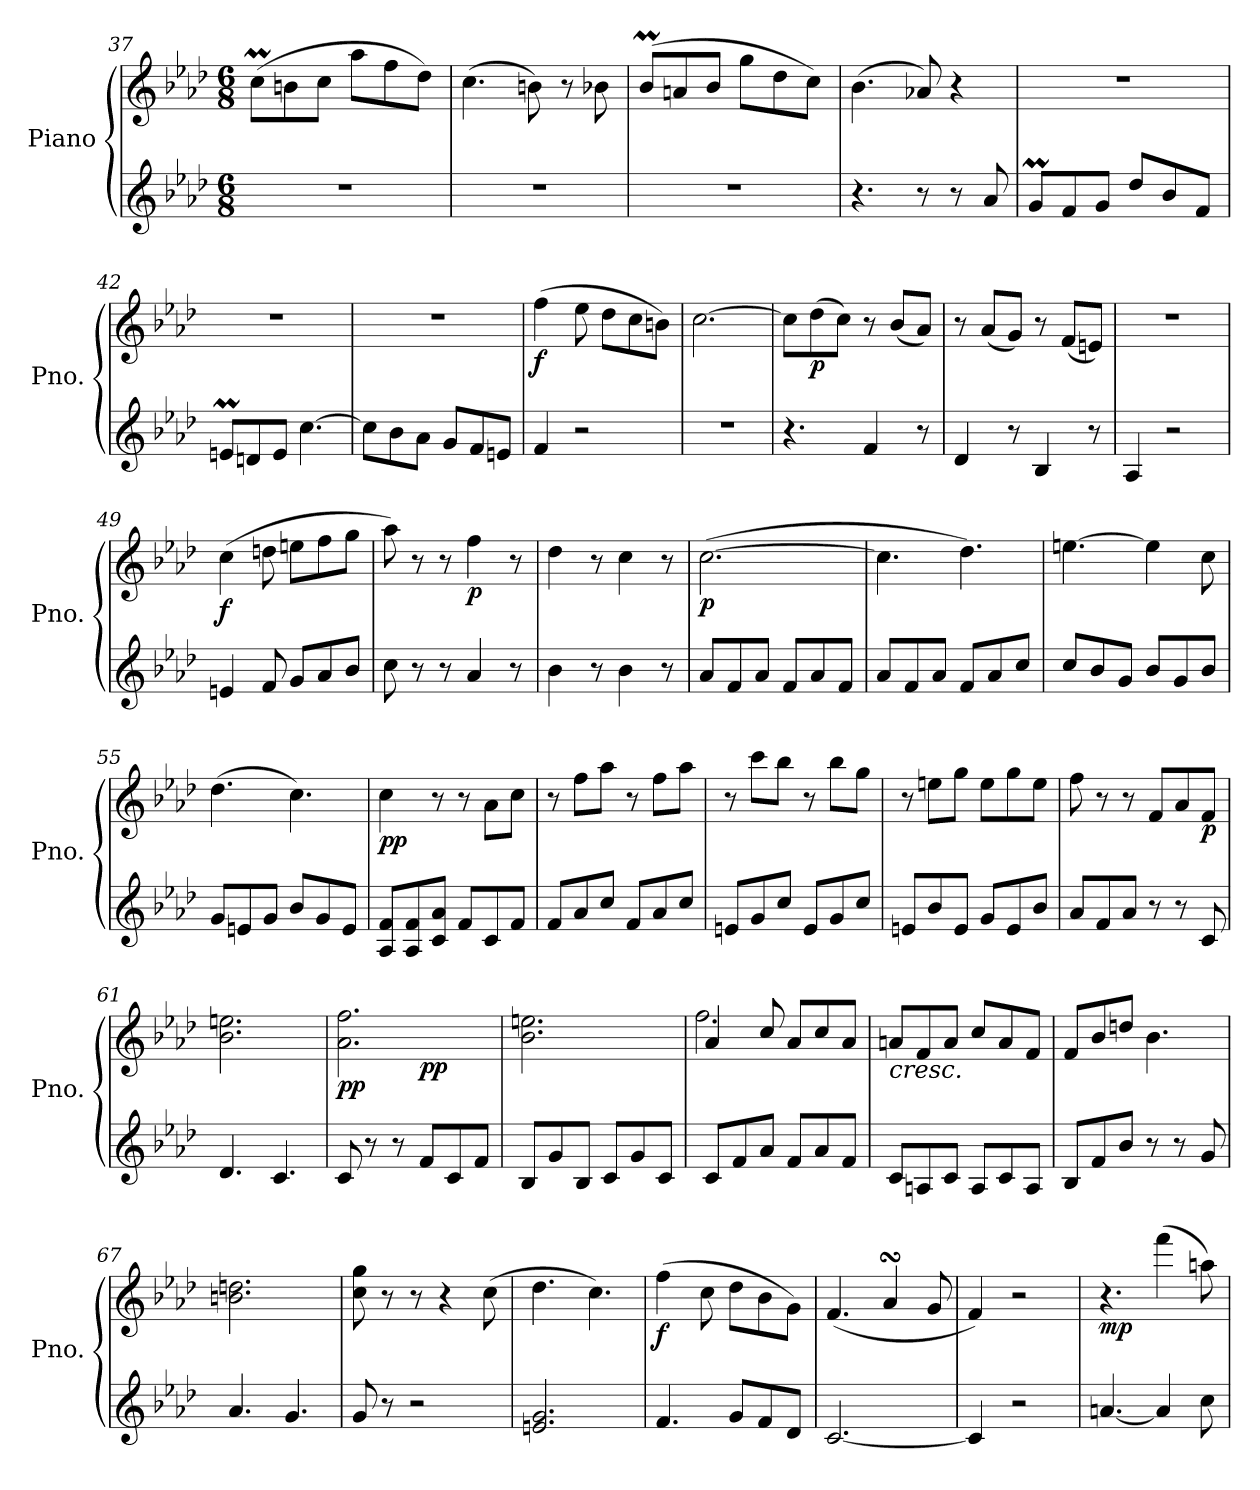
**kern	**kern	**dynam
*part1	*part1	*part1
*staff2	*staff1	*staff1/2
*I"Piano	*	*
*I'Pno.	*	*
*clefG2	*clefG2	*
*k[b-e-a-d-]	*k[b-e-a-d-]	*
*M6/8	*M6/8	*
=37	=37	=37
2.r	(>8ccm\L	.
.	8bn\	.
.	8cc\J	.
.	8aa-\L	.
.	8ff\	.
.	8dd-\J)	.
=38	=38	=38
2.r	(>4.cc\	.
.	8bn\)	.
.	8r	.
.	8b-X\	.
!!LO:PB:g=z
=39	=39	=39
2.r	(>8b-M/L	.
.	8an/	.
.	8b-/J	.
.	8gg\L	.
.	8dd-\	.
.	8cc\J)	.
=40	=40	=40
4.r	(>4.b-\	.
8r	8a-X/)	.
8r	4r	.
8a-/	.	.
=41	=41	=41
8gm/L	2.r	.
8f/	.	.
8g/J	.	.
8dd-/L	.	.
8b-/	.	.
8f/J	.	.
=42	=42	=42
8enm/L	2.r	.
8dn/	.	.
8e/J	.	.
[4.cc\	.	.
=43	=43	=43
8cc\L]	2.r	.
8b-\	.	.
8a-\J	.	.
8g/L	.	.
8f/	.	.
8en/J	.	.
=44	=44	=44
!	!	!LO:DY:b
4f/	(>4ff\	f
2r	8ee-\	.
.	8dd-\L	.
.	8cc\	.
.	8bn\J)	.
=45	=45	=45
2.r	[2.cc\	.
!!LO:LB:g=z
=46	=46	=46
4.r	8cc\L]	.
!	!	!LO:DY:b
.	(>8dd-\	p
.	8cc\J)	.
4f/	8r	.
.	(<8b-/L	.
8r	8a-/J)	.
=47	=47	=47
4d-/	8r	.
.	(<8a-/L	.
8r	8g/J)	.
4B-/	8r	.
.	(<8f/L	.
8r	8en/J)	.
=48	=48	=48
4A-/	2.r	.
2r	.	.
=49	=49	=49
!	!	!LO:DY:b
4en/	(>4cc\	f
8f/	8ddn\	.
8g/L	8een\L	.
8a-/	8ff\	.
8b-/J	8gg\J	.
=50	=50	=50
8cc\	8aa-\)	.
8r	8r	.
8r	8r	.
!	!	!LO:DY:b
4a-/	4ff\	p
8r	8r	.
=51	=51	=51
4b-\	4dd-\	.
8r	8r	.
4b-\	4cc\	.
8r	8r	.
=52	=52	=52
!	!	!LO:DY:b
8a-/L	(>[2.cc\	p
8f/	.	.
8a-/J	.	.
8f/L	.	.
8a-/	.	.
8f/J	.	.
=53	=53	=53
8a-/L	4.cc\]	.
8f/	.	.
8a-/J	.	.
8f/L	4.dd-\)	.
8a-/	.	.
8cc/J	.	.
!!LO:LB:g=z
=54	=54	=54
8cc/L	[4.een\	.
8b-/	.	.
8g/J	.	.
8b-/L	4ee\]	.
8g/	.	.
8b-/J	8cc\	.
=55	=55	=55
8g/L	(>4.dd-\	.
8en/	.	.
8g/J	.	.
8b-/L	4.cc\)	.
8g/	.	.
8e/J	.	.
=56	=56	=56
!	!	!LO:DY:b
8A-/ 8f/L	4cc\	pp
8A-/ 8f/	.	.
8c/ 8a-/J	8r	.
8f/L	8r	.
8c/	8a-\L	.
8f/J	8cc\J	.
=57	=57	=57
8f/L	8r	.
8a-/	8ff\L	.
8cc/J	8aa-\J	.
8f/L	8r	.
8a-/	8ff\L	.
8cc/J	8aa-\J	.
=58	=58	=58
8en/L	8r	.
8g/	8ccc\L	.
8cc/J	8bb-\J	.
8e/L	8r	.
8g/	8bb-\L	.
8cc/J	8gg\J	.
=59	=59	=59
8en/L	8r	.
8b-/	8een\L	.
8e/J	8gg\J	.
8g/L	8ee\L	.
8e/	8gg\	.
8b-/J	8ee\J	.
!!LO:LB:g=z
=60	=60	=60
8a-/L	8ff\	.
8f/	8r	.
8a-/J	8r	.
8r	8f/L	.
8r	8a-/	.
!	!	!LO:DY:b
8c/	8f/J	p
=61	=61	=61
4.d-/	2.b-\ 2.een\	.
4.c/	.	.
=62	=62	=62
!	!	!LO:DY:b
*	*^	*
8c/	2.a-\ 2.ff\	4.ryy	pp
8r	.	.	.
8r	.	.	.
!	!	!	!LO:DY:b
8f/L	.	4.ryy	pp
8c/	.	.	.
8f/J	.	.	.
*	*v	*v	*
=63	=63	=63
8B-/L	2.b-\ 2.een\	.
8g/	.	.
8B-/J	.	.
8c/L	.	.
8g/	.	.
8c/J	.	.
=64	=64	=64
*	*^	*
8c/L	4a-/	2.ff\	.
8f/	.	.	.
8a-/J	8cc/	.	.
8f/L	8a-/L	.	.
8a-/	8cc/	.	.
8f/J	8a-/J	.	.
*	*v	*v	*
=65	=65	=65
!	!LO:TX:b:i:t=cresc.	!
8c/L	8an/L	.
8An/	8f/	.
8c/J	8a/J	.
8A/L	8cc/L	.
8c/	8a/	.
8A/J	8f/J	.
!!LO:LB:g=z
=66	=66	=66
8B-/L	8f/L	.
8f/	8b-/	.
8b-/J	8ddn/J	.
8r	4.b-\	.
8r	.	.
8g/	.	.
=67	=67	=67
4.a-/	2.bn\ 2.ddn\	.
4.g/	.	.
=68	=68	=68
8g/	8cc\ 8gg\	.
8r	8r	.
2r	8r	.
.	4r	.
.	(>8cc\	.
=69	=69	=69
2.en/ 2.g/	4.dd-\	.
.	4.cc\)	.
=70	=70	=70
!	!	!LO:DY:b
4.f/	(>4ff\	f
.	8cc\	.
8g/L	8dd-\L	.
8f/	8b-\	.
8d-/J	8g\J)	.
=71	=71	=71
[2.c/	(<4.f/	.
.	4a-sSSs/	.
.	8g/	.
=72	=72	=72
4c/]	4f/)	.
2r	2r	.
=73	=73	=73
!	!	!LO:DY:b
[4.an/	4.r	mp
4a/]	(>4fff\	.
8cc\	8aan\)	.
=	=	=
*-	*-	*-
